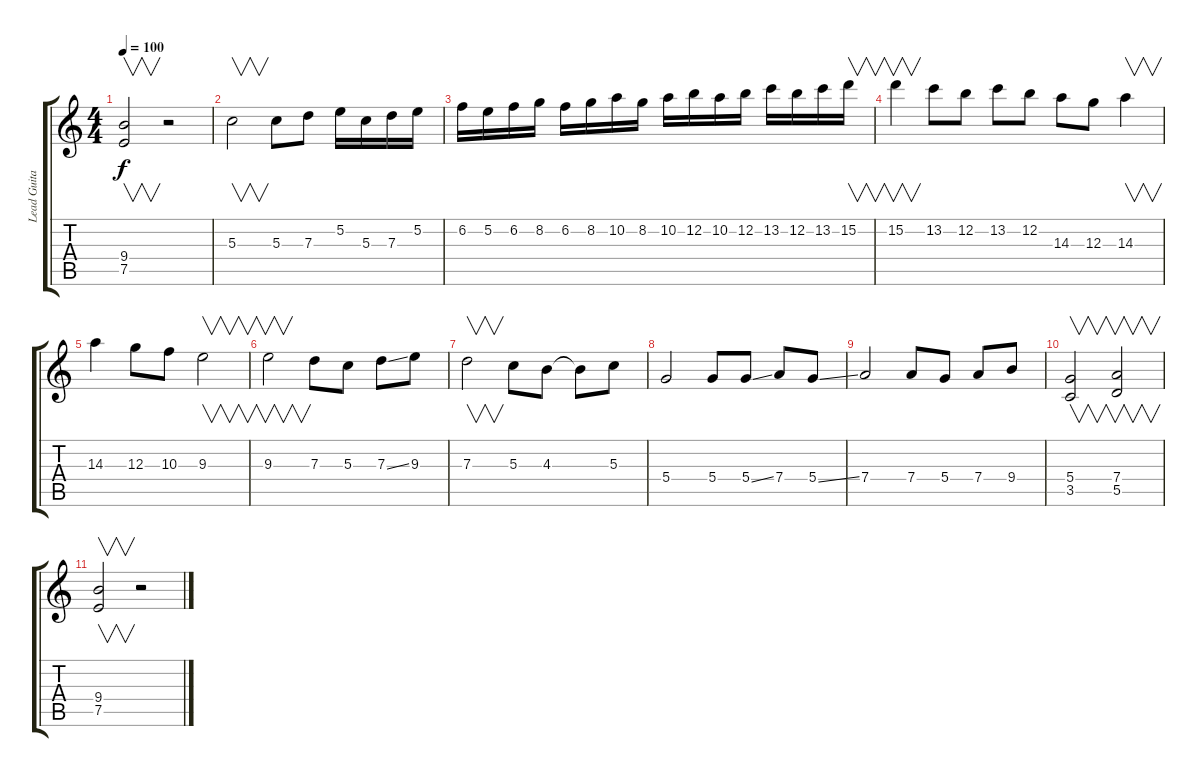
\track ("Lead Guitar 2" "Lead Guita") {instrument distortionguitar}
\staff {score tabs}
\tuning (E4 B3 G3 D3 A2 E2) {hide}
\ts (4 4)
\tempo 100
\clef g2
\ks c
(9.4 7.5).2{v dy f} r.2 |
5.3.2{v} 5.3.8 7.3.8 5.2.16 5.3.16 7.3.16 5.2.16 |
6.2.16 5.2.16 6.2.16 8.2.16 6.2.16 8.2.16 10.2.16 8.2.16 10.2.16 12.2.16 10.2.16 12.2.16 13.2.16 12.2.16 13.2.16 15.2.16{v} |
15.2.4{v} 13.2.8 12.2.8 13.2.8 12.2.8 14.3.8 12.3.8 14.3.4{v} |
14.3.4 12.3.8 10.3.8 9.3.2{v} |
9.3.2{v} 7.3.8 5.3.8 7.3{ss}.8 9.3.8 |
7.3.2{v} 5.3.8 4.3.8 4.3{t}.8 5.3.8 |
5.4.2 5.4.8 5.4{ss}.8 7.4.8 5.4{ss}.8 |
7.4.2 7.4.8 5.4.8 7.4.8 9.4.8 |
(5.4 3.5).2{v} (7.4 5.5).2{v} |
(9.4 7.5).2{v} r.2
